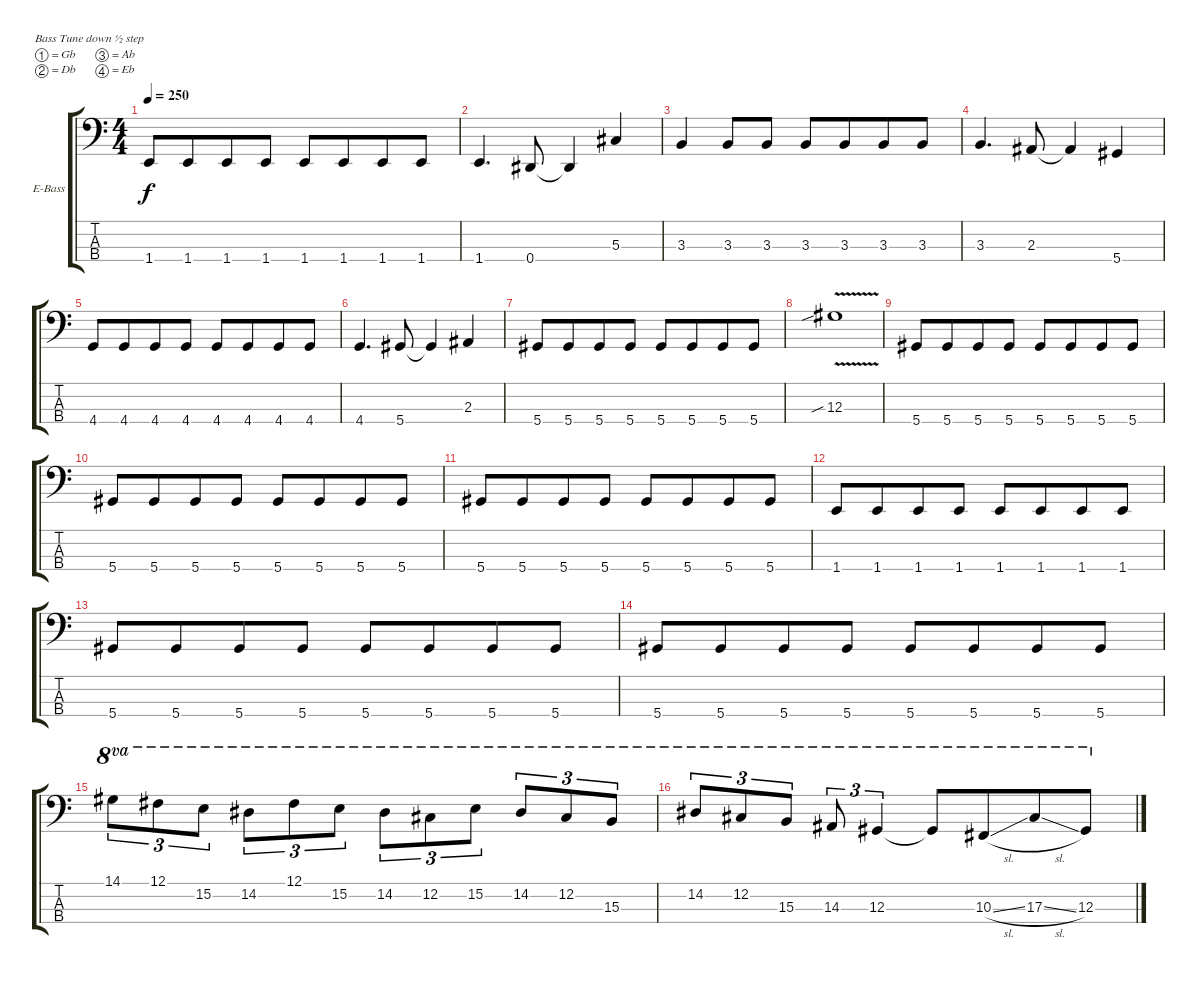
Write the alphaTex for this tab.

\bracketExtendMode groupsimilarinstruments
\firstSystemTrackNameOrientation horizontal
\otherSystemsTrackNameOrientation horizontal
\track ("Basszusgitár (Barry Dunaway)" "E-Bass") {instrument electricbassfinger}
\staff {score tabs}
\tuning (Gb2 Db2 Ab1 Eb1)
\ts (4 4)
\tempo 250
\clef f4
\ks c
1.4.8{dy f} 1.4.8{beam merge} 1.4.8 1.4.8 1.4.8 1.4.8{beam merge} 1.4.8 1.4.8 |
1.4.4{d} 0.4.8 0.4{t}.4 5.3.4 |
3.3.4 3.3.8 3.3.8 3.3.8 3.3.8{beam merge} 3.3.8 3.3.8 |
3.3.4{d} 2.3.8 2.3{t}.4 5.4.4 |
4.4.8 4.4.8{beam merge} 4.4.8 4.4.8 4.4.8 4.4.8{beam merge} 4.4.8 4.4.8 |
4.4.4{d} 5.4.8 5.4{t}.4 2.3.4 |
5.4.8 5.4.8{beam merge} 5.4.8 5.4.8 5.4.8 5.4.8{beam merge} 5.4.8 5.4.8 |
12.3{v sib}.1 |
5.4.8 5.4.8{beam merge} 5.4.8 5.4.8 5.4.8 5.4.8{beam merge} 5.4.8 5.4.8 |
5.4.8 5.4.8{beam merge} 5.4.8 5.4.8 5.4.8 5.4.8{beam merge} 5.4.8 5.4.8 |
5.4.8 5.4.8{beam merge} 5.4.8 5.4.8 5.4.8 5.4.8{beam merge} 5.4.8 5.4.8 |
1.4.8 1.4.8{beam merge} 1.4.8 1.4.8 1.4.8 1.4.8{beam merge} 1.4.8 1.4.8 |
5.4.8 5.4.8{beam merge} 5.4.8 5.4.8 5.4.8 5.4.8{beam merge} 5.4.8 5.4.8 |
5.4.8 5.4.8{beam merge} 5.4.8 5.4.8 5.4.8 5.4.8{beam merge} 5.4.8 5.4.8 |
14.1.8{tu (3 2) ot 8va} 12.1.8{tu (3 2) ot 8va} 15.2.8{tu (3 2) ot 8va} 14.2.8{tu (3 2) ot 8va} 12.1.8{tu (3 2) ot 8va} 15.2.8{tu (3 2) ot 8va} 14.2.8{tu (3 2) ot 8va} 12.2.8{tu (3 2) ot 8va} 15.2.8{tu (3 2) ot 8va} 14.2.8{tu (3 2) ot 8va} 12.2.8{tu (3 2) ot 8va} 15.3.8{tu (3 2) ot 8va} |
14.2.8{tu (3 2) ot 8va} 12.2.8{tu (3 2) ot 8va} 15.3.8{tu (3 2) ot 8va} 14.3.8{tu (3 2) ot 8va} 12.3.4{tu (3 2) ot 8va} 12.3{t}.8{ot 8va} 10.3{sl}.8{ot 8va beam merge} 17.3{sl}.8{ot 8va} 12.3.8{ot 8va}
